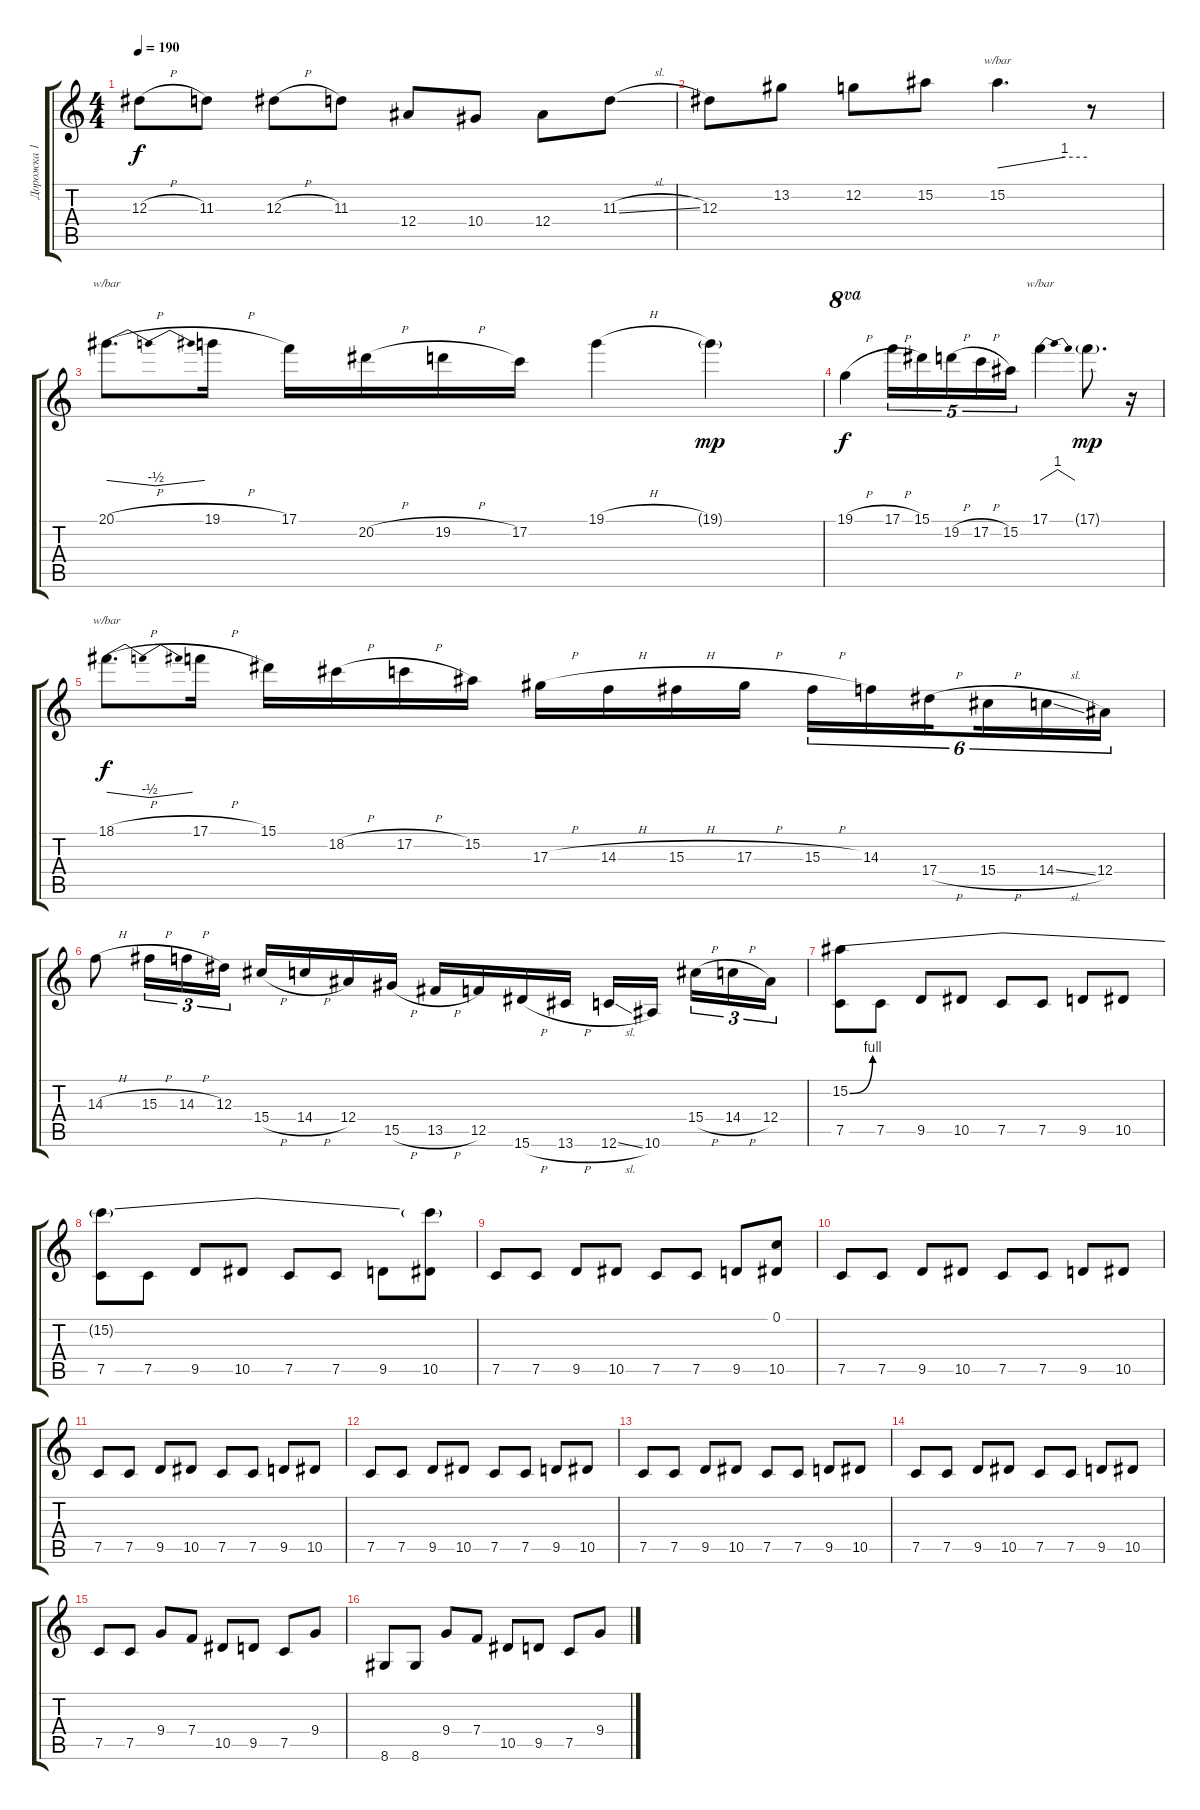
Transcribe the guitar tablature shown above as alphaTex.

\track ("Дорожка 1" "Дорожка 1") {instrument overdrivenguitar}
\staff {score tabs}
\tuning (C4 G3 Eb3 Bb2 F2 C2) {hide}
\ts (4 4)
\tempo 190
\clef g2
\ks c
12.3{h}.8{dy f} 11.3.8 12.3{h}.8 11.3.8 12.4.8 10.4.8 12.4.8 11.3{sl}.8 |
12.3.8 13.2.8 12.2.8 15.2.8 15.2.4{d tbe (custom default 0 0 45 4 60 4)} r.8 |
20.1{h}.8{d tbe (dip default 0 0 30 -2 60 0)} 19.1{h}.16 17.1.16 20.2{h}.16 19.2{h}.16 17.2.16 19.1{h}.4 19.1{g}.4{dy mp} |
19.1{h}.4{ot 8va dy f} 17.1{h}.16{tu (5 4)} 15.1.16{tu (5 4)} 19.2{h}.16{tu (5 4)} 17.2{h}.16{tu (5 4)} 15.2.16{tu (5 4)} 17.1.4{tbe (dip default 0 0 30 4 60 0)} 17.1{g}.8{d dy mp} r.16 |
18.1{h}.8{d tbe (dip default 0 0 30 -2 60 0) dy f} 17.1{h}.16 15.1.16 18.2{h}.16 17.2{h}.16 15.2.16 17.3{h}.16 14.3{h}.16 15.3{h}.16 17.3{h}.16 15.3{h}.16{tu (6 4)} 14.3.16{tu (6 4)} 17.4{h}.16{tu (6 4) beam splitsecondary} 15.4{h}.16{tu (6 4)} 14.4{sl}.16{tu (6 4)} 12.4.16{tu (6 4)} |
14.3{h}.8 15.3{h}.16{tu (3 2)} 14.3{h}.16{tu (3 2)} 12.3.16{tu (3 2)} 15.4{h}.16 14.4{h}.16 12.4.16 15.5{h}.16 13.5{h}.16 12.5.16 15.6{h}.16 13.6{h}.16 12.6{sl}.16 10.6.16{beam splitsecondary} 15.4{h}.16{tu (3 2)} 14.4{h}.16{tu (3 2)} 12.4.16{tu (3 2)} |
(15.2{be (bend 0 0 60 4)} 7.5).8 7.5.8 9.5.8 10.5.8 7.5.8 7.5.8 9.5.8 10.5.8 |
(15.2{t} 7.5).8 7.5.8 9.5.8 10.5.8 7.5.8 7.5.8 9.5.8 (15.2{t} 10.5).8 |
7.5.8 7.5.8 9.5.8 10.5.8 7.5.8 7.5.8 9.5.8 (0.1 10.5).8 |
7.5.8 7.5.8 9.5.8 10.5.8 7.5.8 7.5.8 9.5.8 10.5.8 |
7.5.8 7.5.8 9.5.8 10.5.8 7.5.8 7.5.8 9.5.8 10.5.8 |
7.5.8 7.5.8 9.5.8 10.5.8 7.5.8 7.5.8 9.5.8 10.5.8 |
7.5.8 7.5.8 9.5.8 10.5.8 7.5.8 7.5.8 9.5.8 10.5.8 |
7.5.8 7.5.8 9.5.8 10.5.8 7.5.8 7.5.8 9.5.8 10.5.8 |
7.5.8 7.5.8 9.4.8 7.4.8 10.5.8 9.5.8 7.5.8 9.4.8 |
8.6.8 8.6.8 9.4.8 7.4.8 10.5.8 9.5.8 7.5.8 9.4.8
